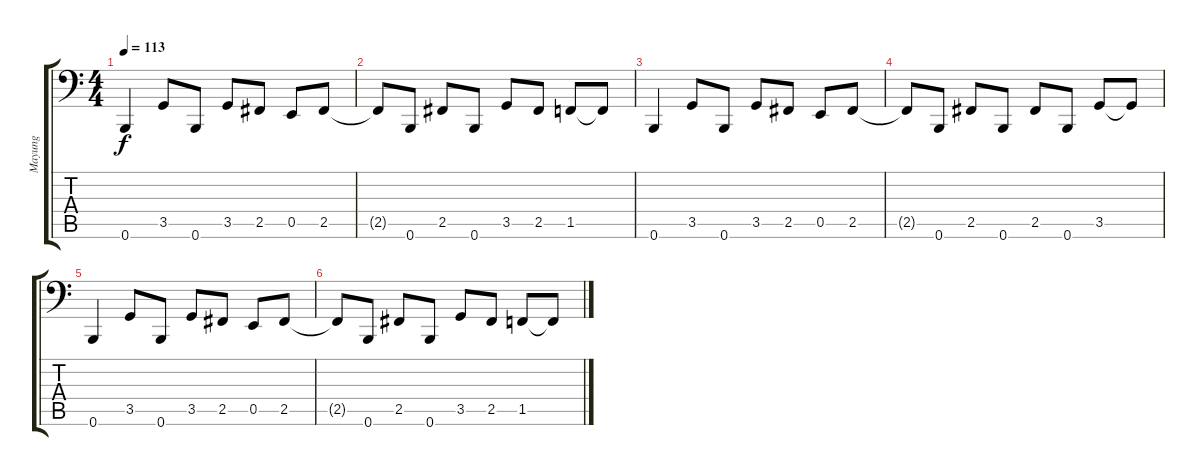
\track ("Mayung" "Mayung") {instrument electricbasspick}
\staff {score tabs}
\tuning (C3 G2 D2 A1 E1 B0) {hide}
\ts (4 4)
\tempo 113
\clef f4
\ks c
0.6.4{dy f} 3.5.8 0.6.8 3.5.8 2.5.8 0.5.8 2.5.8 |
2.5{t}.8 0.6.8 2.5.8 0.6.8 3.5.8 2.5.8 1.5.8 1.5{t}.8 |
0.6.4 3.5.8 0.6.8 3.5.8 2.5.8 0.5.8 2.5.8 |
2.5{t}.8 0.6.8 2.5.8 0.6.8 2.5.8 0.6.8 3.5.8 3.5{t}.8 |
0.6.4 3.5.8 0.6.8 3.5.8 2.5.8 0.5.8 2.5.8 |
2.5{t}.8 0.6.8 2.5.8 0.6.8 3.5.8 2.5.8 1.5.8 1.5{t}.8
